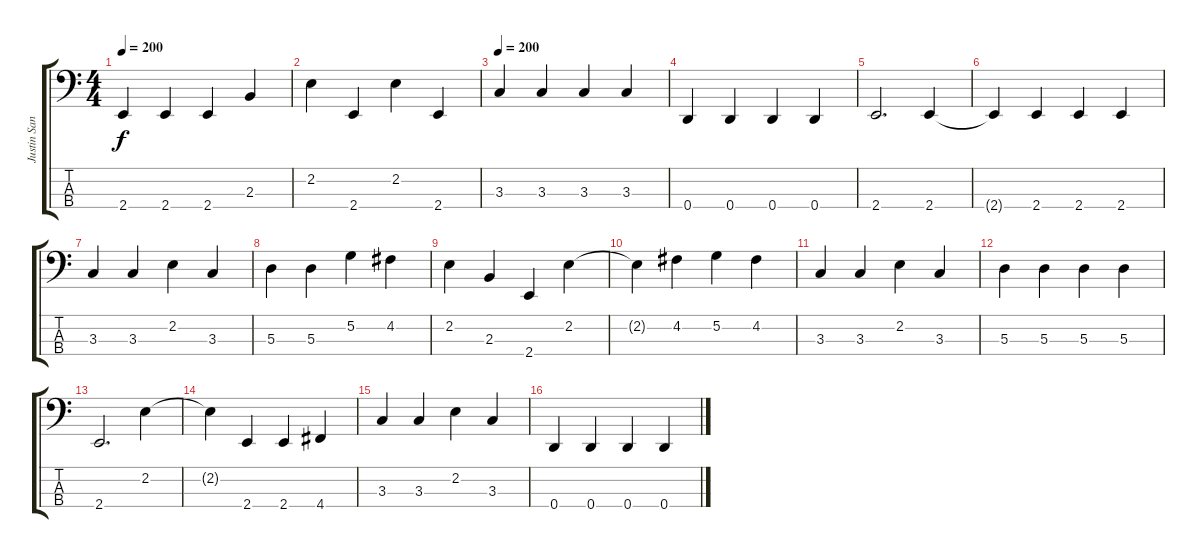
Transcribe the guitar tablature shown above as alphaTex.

\track ("Justin Sane" "Justin San") {instrument electricbasspick}
\staff {score tabs}
\tuning (G2 D2 A1 D1) {hide}
\ts (4 4)
\tempo 200
\clef f4
\ks c
2.4.4{dy f} 2.4.4 2.4.4 2.3.4 |
2.2.4 2.4.4 2.2.4 2.4.4 |
\tempo 200
3.3.4 3.3.4 3.3.4 3.3.4 |
0.4.4 0.4.4 0.4.4 0.4.4 |
2.4.2{d} 2.4.4 |
2.4{t}.4 2.4.4 2.4.4 2.4.4 |
3.3.4 3.3.4 2.2.4 3.3.4 |
5.3.4 5.3.4 5.2.4 4.2.4 |
2.2.4 2.3.4 2.4.4 2.2.4 |
2.2{t}.4 4.2.4 5.2.4 4.2.4 |
3.3.4 3.3.4 2.2.4 3.3.4 |
5.3.4 5.3.4 5.3.4 5.3.4 |
2.4.2{d} 2.2.4 |
2.2{t}.4 2.4.4 2.4.4 4.4.4 |
3.3.4 3.3.4 2.2.4 3.3.4 |
0.4.4 0.4.4 0.4.4 0.4.4
